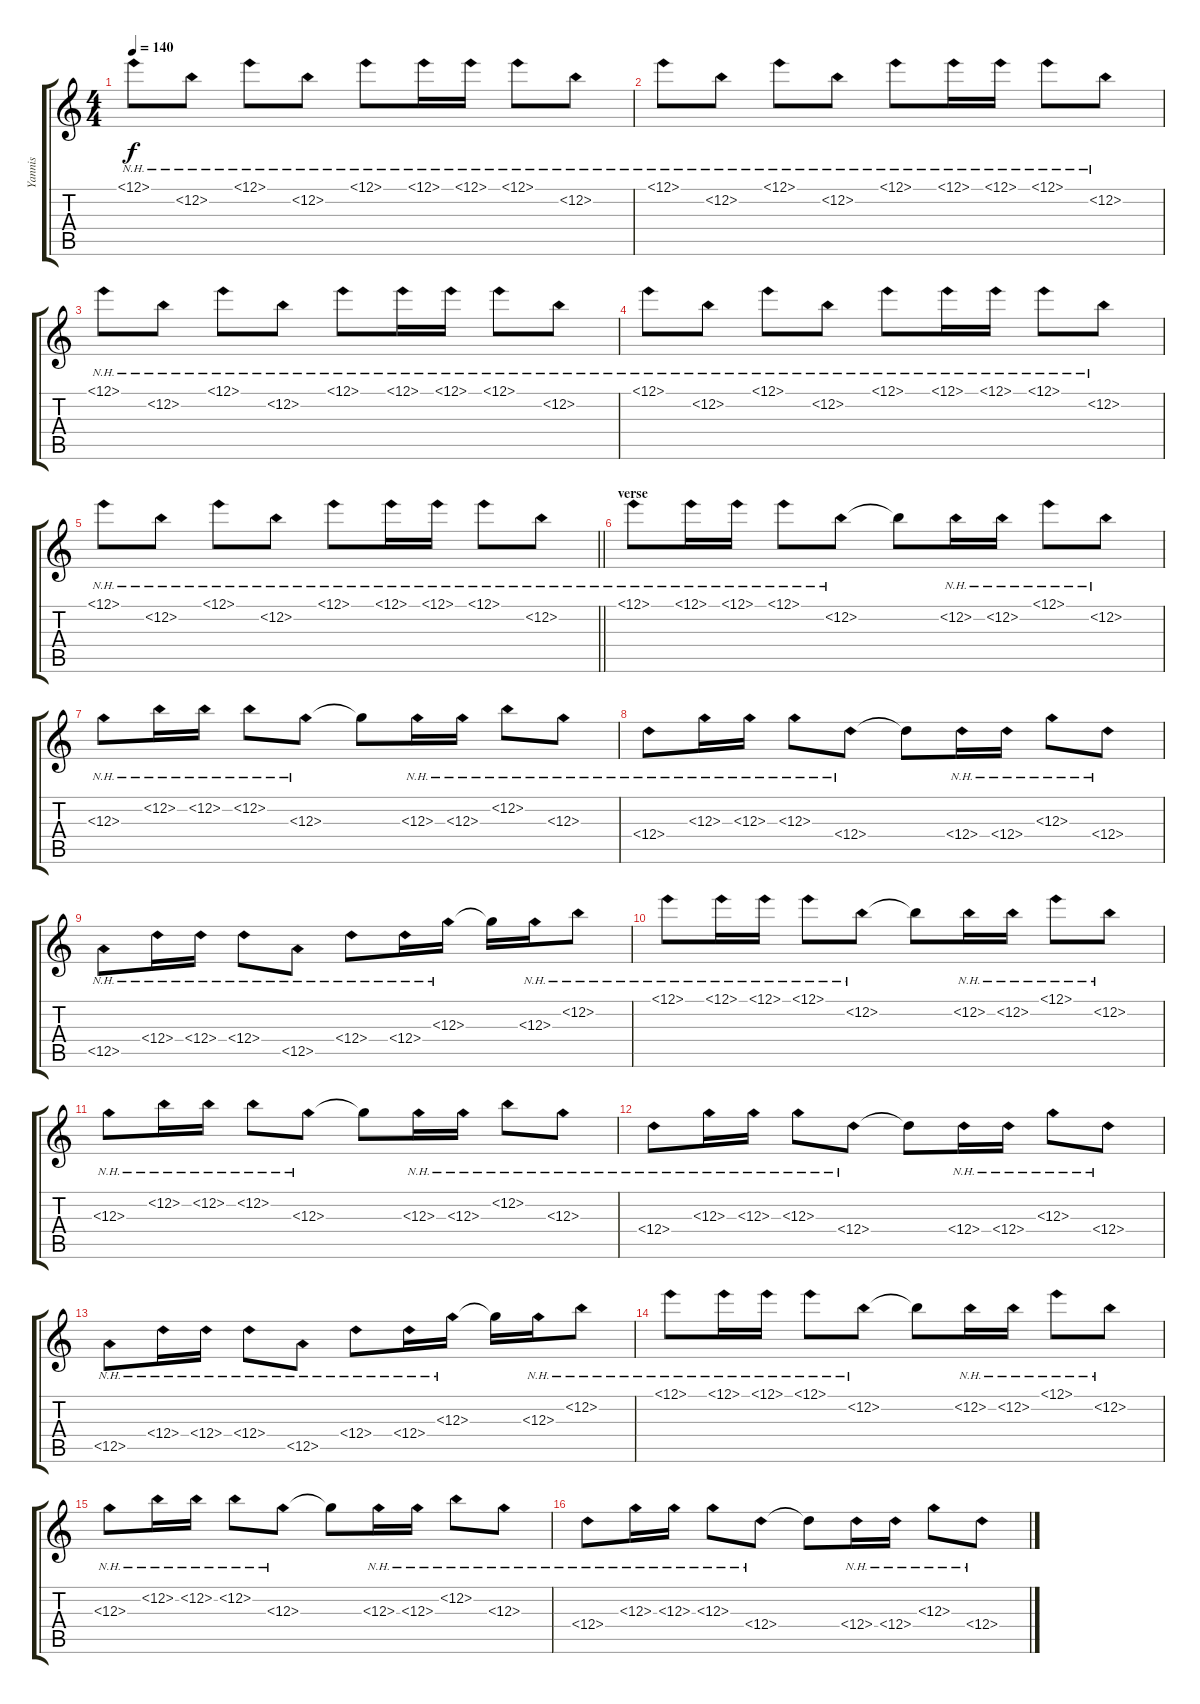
\track ("Yannis" "Yannis") {instrument electricguitarclean}
\staff {score tabs}
\tuning (E4 B3 G3 D3 A2 E2) {hide}
\ts (4 4)
\tempo 140
\clef g2
\ks c
12.1{nh}.8{dy f} 12.2{nh}.8 12.1{nh}.8 12.2{nh}.8 12.1{nh}.8 12.1{nh}.16 12.1{nh}.16 12.1{nh}.8 12.2{nh}.8 |
12.1{nh}.8 12.2{nh}.8 12.1{nh}.8 12.2{nh}.8 12.1{nh}.8 12.1{nh}.16 12.1{nh}.16 12.1{nh}.8 12.2{nh}.8 |
12.1{nh}.8 12.2{nh}.8 12.1{nh}.8 12.2{nh}.8 12.1{nh}.8 12.1{nh}.16 12.1{nh}.16 12.1{nh}.8 12.2{nh}.8 |
12.1{nh}.8 12.2{nh}.8 12.1{nh}.8 12.2{nh}.8 12.1{nh}.8 12.1{nh}.16 12.1{nh}.16 12.1{nh}.8 12.2{nh}.8 |
\barLineRight lightlight
12.1{nh}.8 12.2{nh}.8 12.1{nh}.8 12.2{nh}.8 12.1{nh}.8 12.1{nh}.16 12.1{nh}.16 12.1{nh}.8 12.2{nh}.8 |
\section ("" "verse")
12.1{nh}.8 12.1{nh}.16 12.1{nh}.16 12.1{nh}.8 12.2{nh}.8 12.2{t}.8 12.2{nh}.16 12.2{nh}.16 12.1{nh}.8 12.2{nh}.8 |
12.3{nh}.8 12.2{nh}.16 12.2{nh}.16 12.2{nh}.8 12.3{nh}.8 12.3{t}.8 12.3{nh}.16 12.3{nh}.16 12.2{nh}.8 12.3{nh}.8 |
12.4{nh}.8 12.3{nh}.16 12.3{nh}.16 12.3{nh}.8 12.4{nh}.8 12.4{t}.8 12.4{nh}.16 12.4{nh}.16 12.3{nh}.8 12.4{nh}.8 |
12.5{nh}.8 12.4{nh}.16 12.4{nh}.16 12.4{nh}.8 12.5{nh}.8 12.4{nh}.8 12.4{nh}.16 12.3{nh}.16 12.3{t}.16 12.3{nh}.16 12.2{nh}.8 |
12.1{nh}.8 12.1{nh}.16 12.1{nh}.16 12.1{nh}.8 12.2{nh}.8 12.2{t}.8 12.2{nh}.16 12.2{nh}.16 12.1{nh}.8 12.2{nh}.8 |
12.3{nh}.8 12.2{nh}.16 12.2{nh}.16 12.2{nh}.8 12.3{nh}.8 12.3{t}.8 12.3{nh}.16 12.3{nh}.16 12.2{nh}.8 12.3{nh}.8 |
12.4{nh}.8 12.3{nh}.16 12.3{nh}.16 12.3{nh}.8 12.4{nh}.8 12.4{t}.8 12.4{nh}.16 12.4{nh}.16 12.3{nh}.8 12.4{nh}.8 |
12.5{nh}.8 12.4{nh}.16 12.4{nh}.16 12.4{nh}.8 12.5{nh}.8 12.4{nh}.8 12.4{nh}.16 12.3{nh}.16 12.3{t}.16 12.3{nh}.16 12.2{nh}.8 |
12.1{nh}.8 12.1{nh}.16 12.1{nh}.16 12.1{nh}.8 12.2{nh}.8 12.2{t}.8 12.2{nh}.16 12.2{nh}.16 12.1{nh}.8 12.2{nh}.8 |
12.3{nh}.8 12.2{nh}.16 12.2{nh}.16 12.2{nh}.8 12.3{nh}.8 12.3{t}.8 12.3{nh}.16 12.3{nh}.16 12.2{nh}.8 12.3{nh}.8 |
12.4{nh}.8 12.3{nh}.16 12.3{nh}.16 12.3{nh}.8 12.4{nh}.8 12.4{t}.8 12.4{nh}.16 12.4{nh}.16 12.3{nh}.8 12.4{nh}.8
